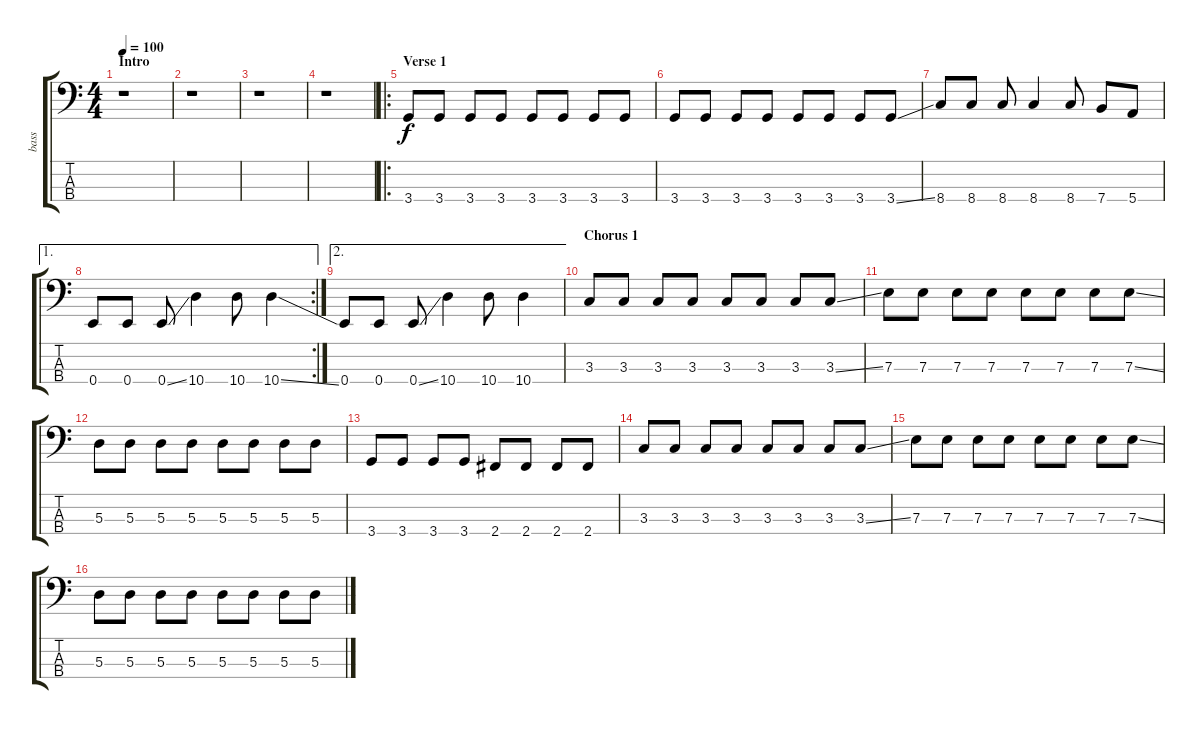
\track ("bass" "bass") {instrument electricbassfinger}
\staff {score tabs}
\tuning (G2 D2 A1 E1) {hide}
\ts (4 4)
\section ("" "Intro")
\tempo 100
\clef f4
\ks c
r.1{dy f instrument electricbassfinger} |
r.1 |
r.1 |
r.1 |
\ro
\section ("" "Verse 1")
3.4.8 3.4.8 3.4.8 3.4.8 3.4.8 3.4.8 3.4.8 3.4.8 |
3.4.8 3.4.8 3.4.8 3.4.8 3.4.8 3.4.8 3.4.8 3.4{ss}.8 |
8.4.8 8.4.8 8.4.8 8.4.4 8.4.8 7.4.8 5.4.8 |
\ae 1
\rc 2
0.4.8 0.4.8 0.4{ss}.8 10.4.4 10.4.8 10.4{ss}.4 |
\ae 2
0.4.8 0.4.8 0.4{ss}.8 10.4.4 10.4.8 10.4.4 |
\section ("" "Chorus 1")
3.3.8 3.3.8 3.3.8 3.3.8 3.3.8 3.3.8 3.3.8 3.3{ss}.8 |
7.3.8 7.3.8 7.3.8 7.3.8 7.3.8 7.3.8 7.3.8 7.3{ss}.8 |
5.3.8 5.3.8 5.3.8 5.3.8 5.3.8 5.3.8 5.3.8 5.3.8 |
3.4.8 3.4.8 3.4.8 3.4.8 2.4.8 2.4.8 2.4.8 2.4.8 |
3.3.8 3.3.8 3.3.8 3.3.8 3.3.8 3.3.8 3.3.8 3.3{ss}.8 |
7.3.8 7.3.8 7.3.8 7.3.8 7.3.8 7.3.8 7.3.8 7.3{ss}.8 |
5.3.8 5.3.8 5.3.8 5.3.8 5.3.8 5.3.8 5.3.8 5.3.8
